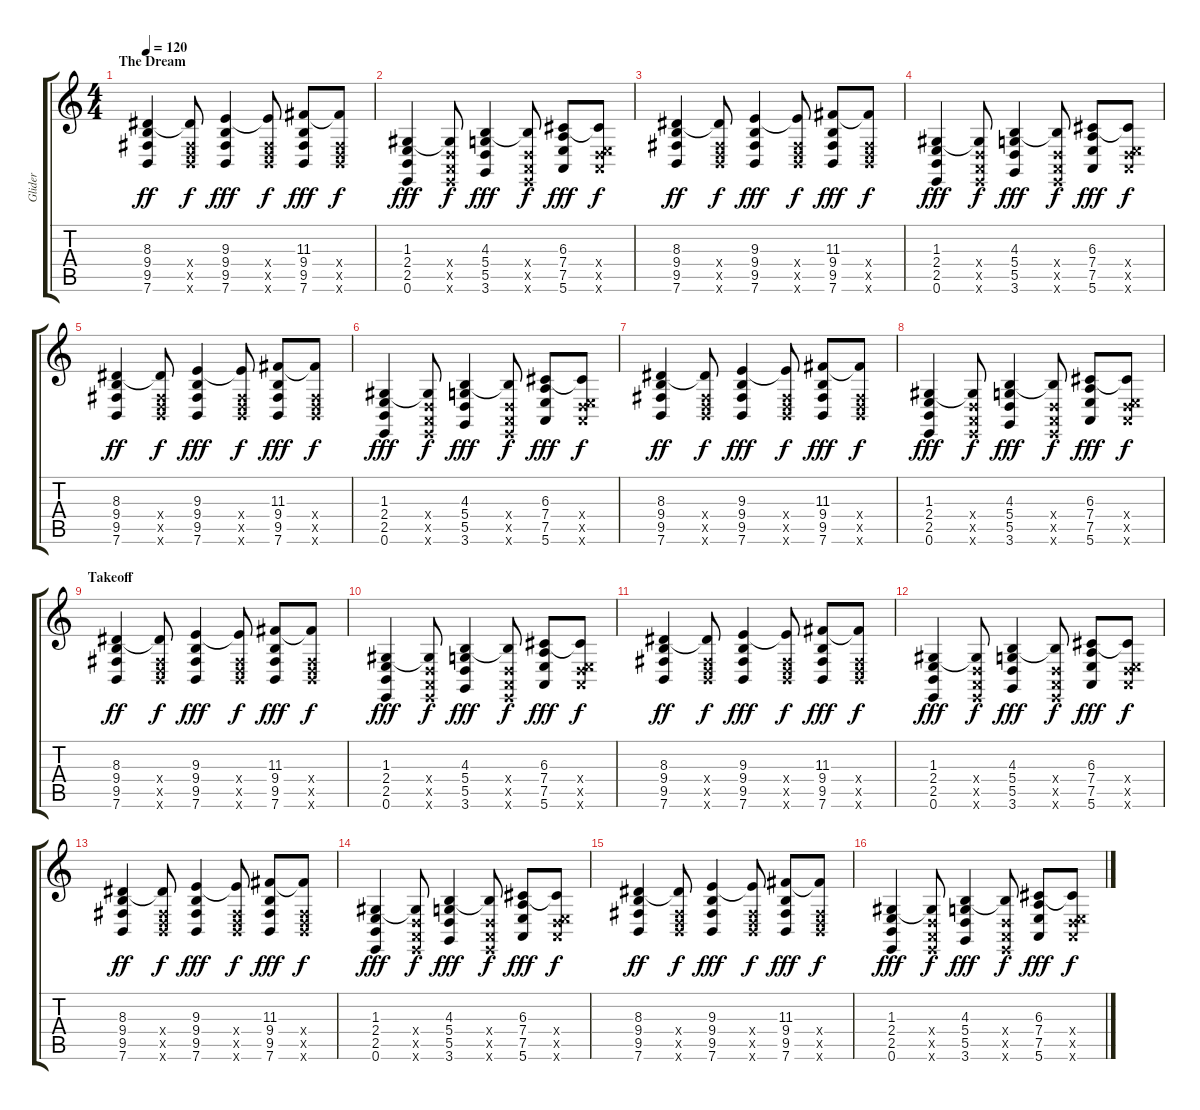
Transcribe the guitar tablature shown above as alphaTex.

\track ("Glider" "Glider") {instrument brightacousticpiano}
\staff {score tabs}
\tuning (E4 B3 G3 D3 A2 E2) {hide}
\ts (4 4)
\section ("" "The Dream")
\tempo 120
\clef g2
\ks c
(8.3 9.4 9.5 7.6).4{dy ff instrument brightacousticpiano} (8.3{t} 0.4{x} 9.5{x} 7.6{x}).8{dy f} (9.3 9.4 9.5 7.6).4{dy fff} (9.3{t} 0.4{x} 9.5{x} 7.6{x}).8{dy f} (11.3 9.4 9.5 7.6).8{dy fff} (11.3{t} 0.4{x} 9.5{x} 7.6{x}).8{dy f} |
(1.3 2.4 2.5 0.6).4{dy fff} (1.3{t} 0.4{x} 0.5{x} 0.6{x}).8{dy f} (4.3 5.4 5.5 3.6).4{dy fff} (4.3{t} 0.4{x} 0.5{x} 0.6{x}).8{dy f} (6.3 7.4 7.5 5.6).8{dy fff} (6.3{t} 0.4{x} 7.5{x} 5.6{x}).8{dy f} |
(8.3 9.4 9.5 7.6).4{dy ff} (8.3{t} 0.4{x} 9.5{x} 7.6{x}).8{dy f} (9.3 9.4 9.5 7.6).4{dy fff} (9.3{t} 0.4{x} 9.5{x} 7.6{x}).8{dy f} (11.3 9.4 9.5 7.6).8{dy fff} (11.3{t} 0.4{x} 9.5{x} 7.6{x}).8{dy f} |
(1.3 2.4 2.5 0.6).4{dy fff} (1.3{t} 0.4{x} 0.5{x} 0.6{x}).8{dy f} (4.3 5.4 5.5 3.6).4{dy fff} (4.3{t} 0.4{x} 0.5{x} 0.6{x}).8{dy f} (6.3 7.4 7.5 5.6).8{dy fff} (6.3{t} 0.4{x} 7.5{x} 5.6{x}).8{dy f} |
(8.3 9.4 9.5 7.6).4{dy ff} (8.3{t} 0.4{x} 9.5{x} 7.6{x}).8{dy f} (9.3 9.4 9.5 7.6).4{dy fff} (9.3{t} 0.4{x} 9.5{x} 7.6{x}).8{dy f} (11.3 9.4 9.5 7.6).8{dy fff} (11.3{t} 0.4{x} 9.5{x} 7.6{x}).8{dy f} |
(1.3 2.4 2.5 0.6).4{dy fff} (1.3{t} 0.4{x} 0.5{x} 0.6{x}).8{dy f} (4.3 5.4 5.5 3.6).4{dy fff} (4.3{t} 0.4{x} 0.5{x} 0.6{x}).8{dy f} (6.3 7.4 7.5 5.6).8{dy fff} (6.3{t} 0.4{x} 7.5{x} 5.6{x}).8{dy f} |
(8.3 9.4 9.5 7.6).4{dy ff} (8.3{t} 0.4{x} 9.5{x} 7.6{x}).8{dy f} (9.3 9.4 9.5 7.6).4{dy fff} (9.3{t} 0.4{x} 9.5{x} 7.6{x}).8{dy f} (11.3 9.4 9.5 7.6).8{dy fff} (11.3{t} 0.4{x} 9.5{x} 7.6{x}).8{dy f} |
(1.3 2.4 2.5 0.6).4{dy fff} (1.3{t} 0.4{x} 0.5{x} 0.6{x}).8{dy f} (4.3 5.4 5.5 3.6).4{dy fff} (4.3{t} 0.4{x} 0.5{x} 0.6{x}).8{dy f} (6.3 7.4 7.5 5.6).8{dy fff} (6.3{t} 0.4{x} 7.5{x} 5.6{x}).8{dy f} |
\section ("" "Takeoff")
(8.3 9.4 9.5 7.6).4{dy ff} (8.3{t} 0.4{x} 9.5{x} 7.6{x}).8{dy f} (9.3 9.4 9.5 7.6).4{dy fff} (9.3{t} 0.4{x} 9.5{x} 7.6{x}).8{dy f} (11.3 9.4 9.5 7.6).8{dy fff} (11.3{t} 0.4{x} 9.5{x} 7.6{x}).8{dy f} |
(1.3 2.4 2.5 0.6).4{dy fff} (1.3{t} 0.4{x} 0.5{x} 0.6{x}).8{dy f} (4.3 5.4 5.5 3.6).4{dy fff} (4.3{t} 0.4{x} 0.5{x} 0.6{x}).8{dy f} (6.3 7.4 7.5 5.6).8{dy fff} (6.3{t} 0.4{x} 7.5{x} 5.6{x}).8{dy f} |
(8.3 9.4 9.5 7.6).4{dy ff} (8.3{t} 0.4{x} 9.5{x} 7.6{x}).8{dy f} (9.3 9.4 9.5 7.6).4{dy fff} (9.3{t} 0.4{x} 9.5{x} 7.6{x}).8{dy f} (11.3 9.4 9.5 7.6).8{dy fff} (11.3{t} 0.4{x} 9.5{x} 7.6{x}).8{dy f} |
(1.3 2.4 2.5 0.6).4{dy fff} (1.3{t} 0.4{x} 0.5{x} 0.6{x}).8{dy f} (4.3 5.4 5.5 3.6).4{dy fff} (4.3{t} 0.4{x} 0.5{x} 0.6{x}).8{dy f} (6.3 7.4 7.5 5.6).8{dy fff} (6.3{t} 0.4{x} 7.5{x} 5.6{x}).8{dy f} |
(8.3 9.4 9.5 7.6).4{dy ff} (8.3{t} 0.4{x} 9.5{x} 7.6{x}).8{dy f} (9.3 9.4 9.5 7.6).4{dy fff} (9.3{t} 0.4{x} 9.5{x} 7.6{x}).8{dy f} (11.3 9.4 9.5 7.6).8{dy fff} (11.3{t} 0.4{x} 9.5{x} 7.6{x}).8{dy f} |
(1.3 2.4 2.5 0.6).4{dy fff} (1.3{t} 0.4{x} 0.5{x} 0.6{x}).8{dy f} (4.3 5.4 5.5 3.6).4{dy fff} (4.3{t} 0.4{x} 0.5{x} 0.6{x}).8{dy f} (6.3 7.4 7.5 5.6).8{dy fff} (6.3{t} 0.4{x} 7.5{x} 5.6{x}).8{dy f} |
(8.3 9.4 9.5 7.6).4{dy ff} (8.3{t} 0.4{x} 9.5{x} 7.6{x}).8{dy f} (9.3 9.4 9.5 7.6).4{dy fff} (9.3{t} 0.4{x} 9.5{x} 7.6{x}).8{dy f} (11.3 9.4 9.5 7.6).8{dy fff} (11.3{t} 0.4{x} 9.5{x} 7.6{x}).8{dy f} |
(1.3 2.4 2.5 0.6).4{dy fff} (1.3{t} 0.4{x} 0.5{x} 0.6{x}).8{dy f} (4.3 5.4 5.5 3.6).4{dy fff} (4.3{t} 0.4{x} 0.5{x} 0.6{x}).8{dy f} (6.3 7.4 7.5 5.6).8{dy fff} (6.3{t} 0.4{x} 7.5{x} 5.6{x}).8{dy f}
